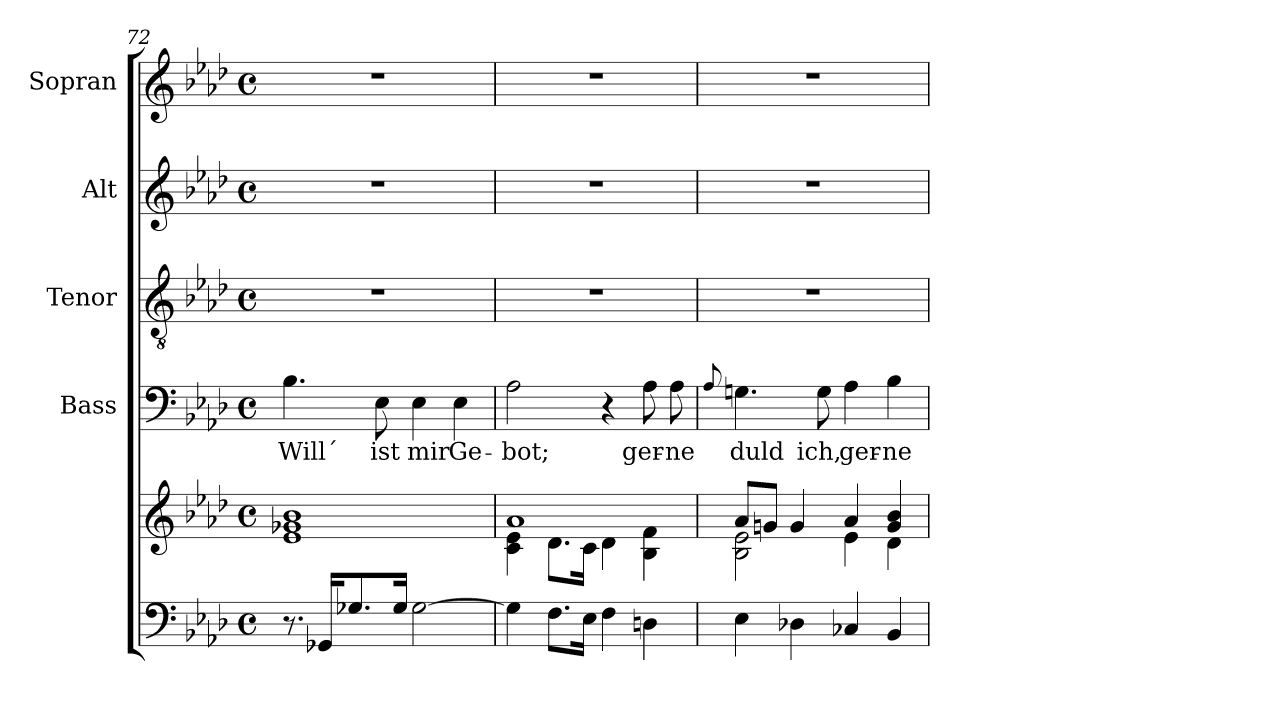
**kern	**kern	**kern	**text	**kern	**kern	**kern
*part5	*part5	*part4	*part4	*part3	*part2	*part1
*staff6	*staff5	*staff4	*staff4	*staff3	*staff2	*staff1
*	*	*I"Bass	*	*I"Tenor	*I"Alt	*I"Sopran
*	*	*I'B.	*	*I'T.	*I'A.	*I'S.
*clefF4	*clefG2	*clefF4	*	*clefGv2	*clefG2	*clefG2
*k[b-e-a-d-]	*k[b-e-a-d-]	*k[b-e-a-d-]	*	*k[b-e-a-d-]	*k[b-e-a-d-]	*k[b-e-a-d-]
*A-:	*A-:	*A-:	*	*A-:	*A-:	*A-:
*M4/4	*M4/4	*M4/4	*	*M4/4	*M4/4	*M4/4
*met(c)	*met(c)	*met(c)	*	*met(c)	*met(c)	*met(c)
=72	=72	=72	=72	=72	=72	=72
!	!	!	!LO:LY:b	!	!	!
8.r	1e- 1g-X 1b-	4.B-\	Will´	1r	1r	1r
16GG-X/KL	.	.	.	.	.	.
8.G-X/	.	.	.	.	.	.
!	!	!	!LO:LY:b	!	!	!
.	.	8E-\	ist	.	.	.
16G-/Jk	.	.	.	.	.	.
!	!	!	!LO:LY:b	!	!	!
[2G-\	.	4E-\	mir	.	.	.
!	!	!	!LO:LY:b	!	!	!
.	.	4E-\	Ge-	.	.	.
=73	=73	=73	=73	=73	=73	=73
*	*^	*	*	*	*	*
!	!	!	!	!LO:LY:b	!	!	!
4G-\]	1a-	4c\ 4e-\	2A-\	-bot;	1r	1r	1r
8.F\L	.	8.d-\L	.	.	.	.	.
16E-\Jk	.	16c\Jk	.	.	.	.	.
4F\	.	4d-\	4r	.	.	.	.
!	!	!	!	!LO:LY:b	!	!	!
4Dn\	.	4B-\ 4f\	8A-\	ger-	.	.	.
!	!	!	!	!LO:LY:b	!	!	!
.	.	.	8A-\	-ne	.	.	.
!!LO:PB:g=z
=74	=74	=74	=74	=74	=74	=74	=74
.	.	.	8qqA-/	.	.	.	.
!	!	!	!	!LO:LY:b	!	!	!
4E-\	8a-/L	2B-\ 2e-\	4.Gn\	duld	1r	1r	1r
.	8gn/J	.	.	.	.	.	.
4D-X\	4g/	.	.	.	.	.	.
!	!	!	!	!LO:LY:b	!	!	!
.	.	.	8G\	ich,	.	.	.
!	!	!	!	!LO:LY:b	!	!	!
4C-X/	4a-/	4e-\	4A-\	ger-	.	.	.
!	!	!	!	!LO:LY:b	!	!	!
4BB-/	4g/ 4b-/	4d-\	4B-\	-ne	.	.	.
*	*v	*v	*	*	*	*	*
=	=	=	=	=	=	=
*-	*-	*-	*-	*-	*-	*-
